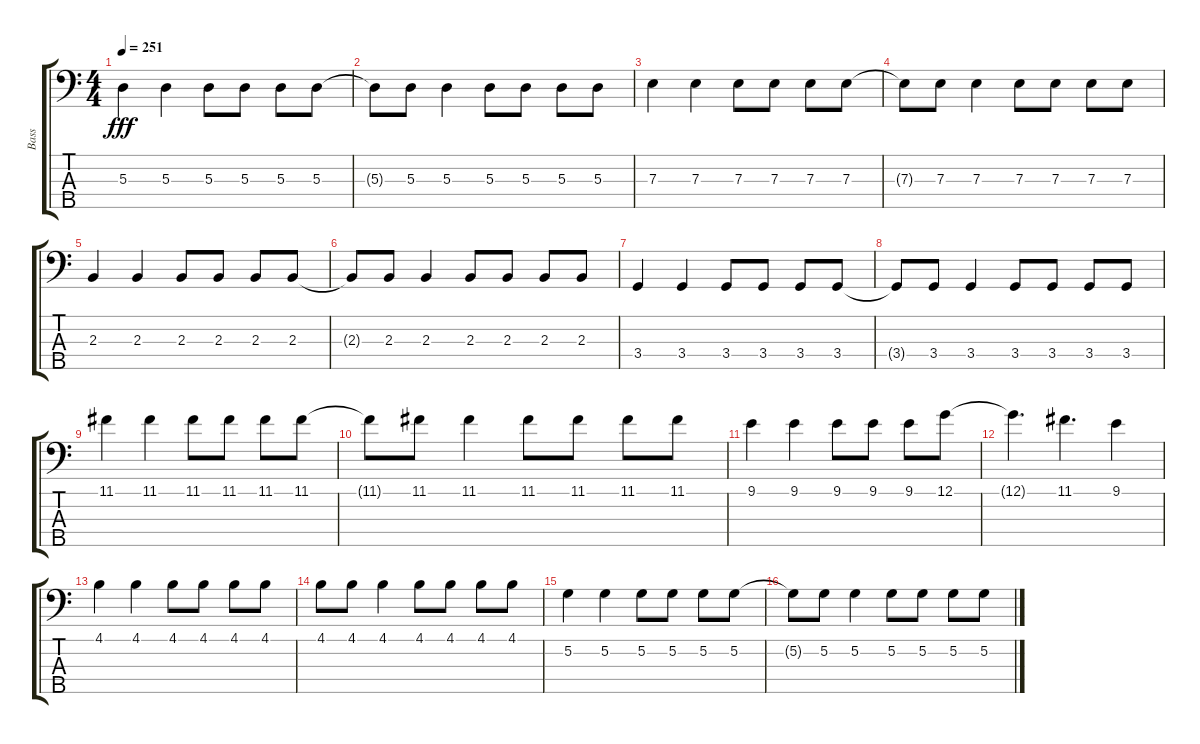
\track ("Bass" "Bass") {instrument electricbasspick}
\staff {score tabs}
\tuning (G2 D2 A1 E1 B0) {hide}
\ts (4 4)
\tempo 251
\clef f4
\ks c
5.3.4{dy fff} 5.3.4 5.3.8 5.3.8 5.3.8 5.3.8 |
5.3{t}.8 5.3.8 5.3.4 5.3.8 5.3.8 5.3.8 5.3.8 |
7.3.4 7.3.4 7.3.8 7.3.8 7.3.8 7.3.8 |
7.3{t}.8 7.3.8 7.3.4 7.3.8 7.3.8 7.3.8 7.3.8 |
2.3.4 2.3.4 2.3.8 2.3.8 2.3.8 2.3.8 |
2.3{t}.8 2.3.8 2.3.4 2.3.8 2.3.8 2.3.8 2.3.8 |
3.4.4 3.4.4 3.4.8 3.4.8 3.4.8 3.4.8 |
3.4{t}.8 3.4.8 3.4.4 3.4.8 3.4.8 3.4.8 3.4.8 |
11.1.4 11.1.4 11.1.8 11.1.8 11.1.8 11.1.8 |
11.1{t}.8 11.1.8 11.1.4 11.1.8 11.1.8 11.1.8 11.1.8 |
9.1.4 9.1.4 9.1.8 9.1.8 9.1.8 12.1.8 |
12.1{t}.4{d} 11.1.4{d} 9.1.4 |
4.1.4 4.1.4 4.1.8 4.1.8 4.1.8 4.1.8 |
4.1.8 4.1.8 4.1.4 4.1.8 4.1.8 4.1.8 4.1.8 |
5.2.4 5.2.4 5.2.8 5.2.8 5.2.8 5.2.8 |
5.2{t}.8 5.2.8 5.2.4 5.2.8 5.2.8 5.2.8 5.2.8
